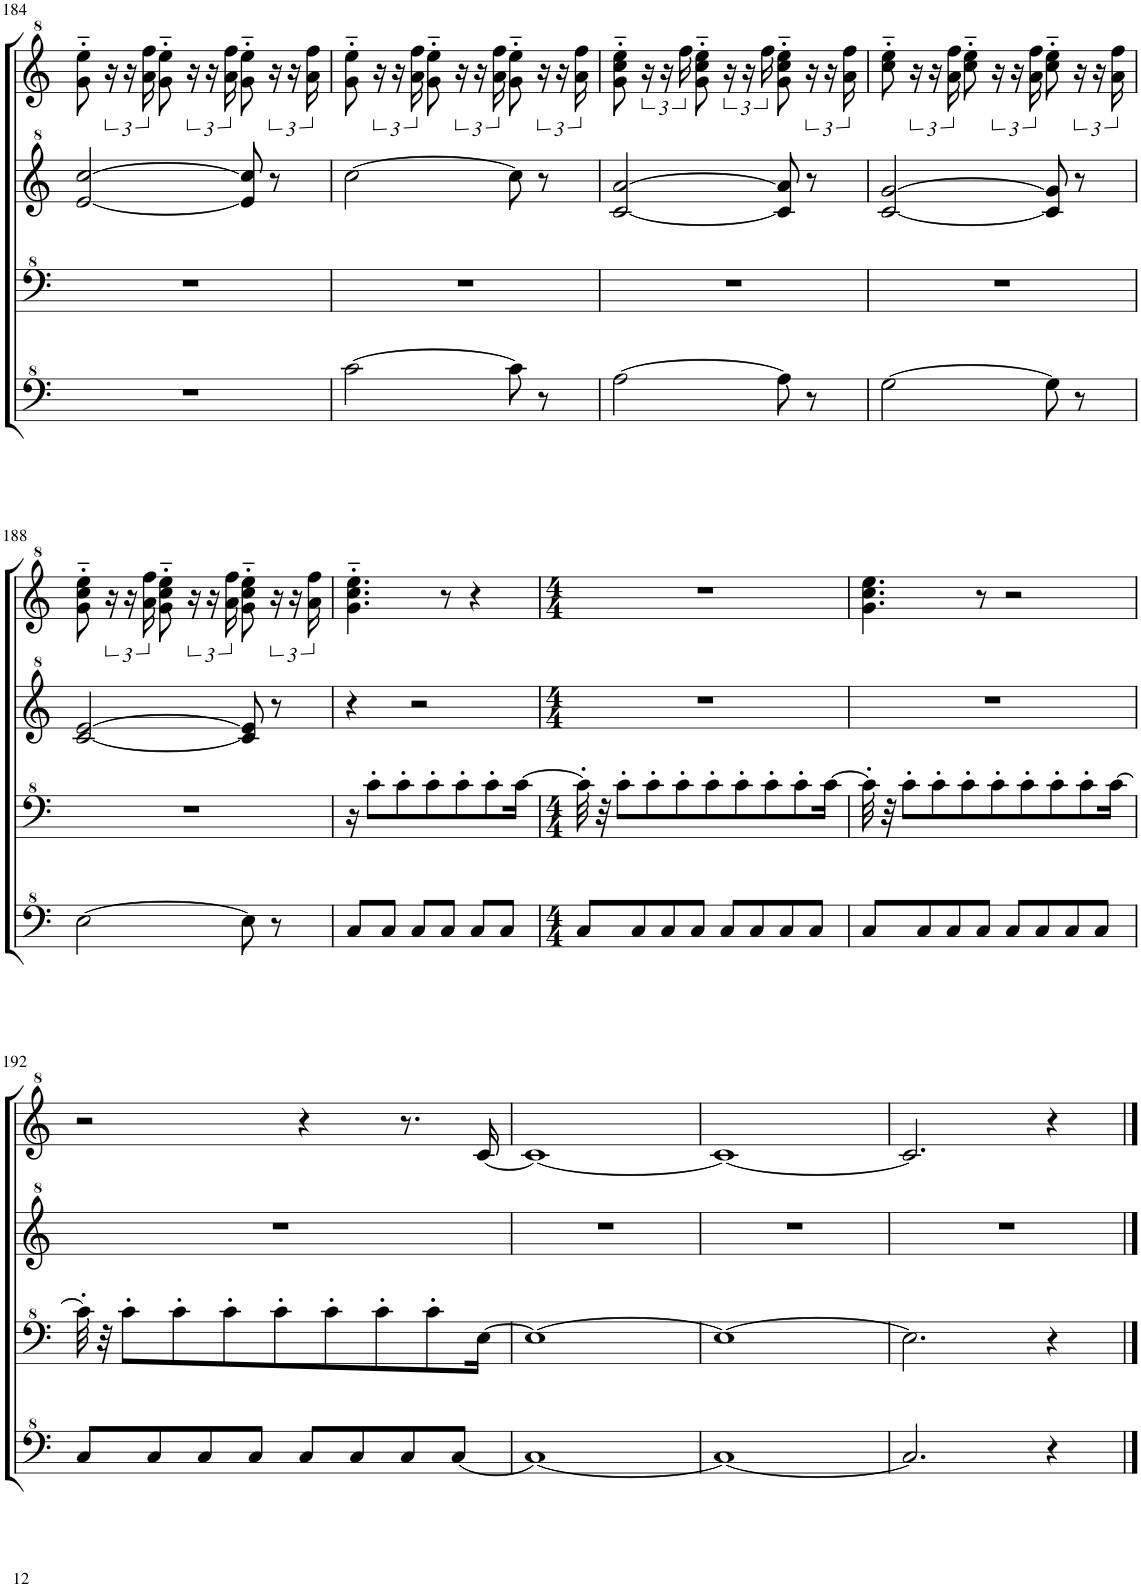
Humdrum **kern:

**kern	**kern	**kern	**kern
*part1	*part1	*part1	*part1
*staff4	*staff3	*staff2	*staff1
*I"Model III	*	*	*
!!LO:PB:g=z
*clefF^4	*clefF^4	*clefG^2	*clefG^2
*k[]	*k[]	*k[]	*k[]
*M3/4	*M3/4	*M3/4	*M3/4
=184	=184	=184	=184
2.r	2.r	[2ee/ [2ccc/	8gg\'~ 8eee\'~
.	.	.	24r
.	.	.	24r
.	.	.	24aa\ 24fff\
.	.	.	8gg\'~ 8eee\'~
.	.	.	24r
.	.	.	24r
.	.	.	24aa\ 24fff\
.	.	8ee/] 8ccc/]	8gg\'~ 8eee\'~
.	.	8r	24r
.	.	.	24r
.	.	.	24aa\ 24fff\
=185	=185	=185	=185
[2cc\	2.r	[2ccc\	8gg\'~ 8eee\'~
.	.	.	24r
.	.	.	24r
.	.	.	24aa\ 24fff\
.	.	.	8gg\'~ 8eee\'~
.	.	.	24r
.	.	.	24r
.	.	.	24aa\ 24fff\
8cc\]	.	8ccc\]	8gg\'~ 8eee\'~
8r	.	8r	24r
.	.	.	24r
.	.	.	24aa\ 24fff\
=186	=186	=186	=186
[2a\	2.r	[2cc/ [2aa/	8gg\'~ 8ccc\'~ 8eee\'~
.	.	.	24r
.	.	.	24r
.	.	.	24fff\
.	.	.	8gg\'~ 8ccc\'~ 8eee\'~
.	.	.	24r
.	.	.	24r
.	.	.	24fff\
8a\]	.	8cc/] 8aa/]	8gg\'~ 8ccc\'~ 8eee\'~
8r	.	8r	24r
.	.	.	24r
.	.	.	24aa\ 24fff\
=187	=187	=187	=187
[2g\	2.r	[2cc/ [2gg/	8ccc\'~ 8eee\'~
.	.	.	24r
.	.	.	24r
.	.	.	24aa\ 24fff\
.	.	.	8ccc\'~ 8eee\'~
.	.	.	24r
.	.	.	24r
.	.	.	24aa\ 24fff\
8g\]	.	8cc/] 8gg/]	8ccc\'~ 8eee\'~
8r	.	8r	24r
.	.	.	24r
.	.	.	24aa\ 24fff\
!!LO:LB:g=z
=188	=188	=188	=188
[2e\	2.r	[2cc/ [2ee/	8gg\'~ 8ccc\'~ 8eee\'~
.	.	.	24r
.	.	.	24r
.	.	.	24aa\ 24fff\
.	.	.	8gg\'~ 8ccc\'~ 8eee\'~
.	.	.	24r
.	.	.	24r
.	.	.	24aa\ 24fff\
8e\]	.	8cc/] 8ee/]	8gg\'~ 8ccc\'~ 8eee\'~
8r	.	8r	24r
.	.	.	24r
.	.	.	24aa\ 24fff\
=189	=189	=189	=189
8c/L	16r	4r	4.gg\'~ 4.ccc\'~ 4.eee\'~
.	8cc'\L	.	.
8c/J	.	.	.
.	8cc'\	.	.
8c/L	.	2r	.
.	8cc'\	.	.
8c/J	.	.	8r
.	8cc'\	.	.
8c/L	.	.	4r
.	8cc'\	.	.
8c/J	.	.	.
.	[16cc\Jk	.	.
=190	=190	=190	=190
*M4/4	*M4/4	*M4/4	*M4/4
8c/L	32cc'\]	1r	1r
.	32r	.	.
.	8cc'\L	.	.
8c/	.	.	.
.	8cc'\	.	.
8c/	.	.	.
.	8cc'\	.	.
8c/J	.	.	.
.	8cc'\	.	.
8c/L	.	.	.
.	8cc'\	.	.
8c/	.	.	.
.	8cc'\	.	.
8c/	.	.	.
.	8cc'\	.	.
8c/J	.	.	.
.	[16cc\Jk	.	.
=191	=191	=191	=191
8c/L	32cc'\]	1r	4.gg\ 4.ccc\ 4.eee\
.	32r	.	.
.	8cc'\L	.	.
8c/	.	.	.
.	8cc'\	.	.
8c/	.	.	.
.	8cc'\	.	.
8c/J	.	.	8r
.	8cc'\	.	.
8c/L	.	.	2r
.	8cc'\	.	.
8c/	.	.	.
.	8cc'\	.	.
8c/	.	.	.
.	8cc'\	.	.
8c/J	.	.	.
.	[16cc\Jk	.	.
!!LO:LB:g=z
=192	=192	=192	=192
8c/L	32cc'\]	1r	2r
.	32r	.	.
.	8cc'\L	.	.
8c/	.	.	.
.	8cc'\	.	.
8c/	.	.	.
.	8cc'\	.	.
8c/J	.	.	.
.	8cc'\	.	.
8c/L	.	.	4r
.	8cc'\	.	.
8c/	.	.	.
.	8cc'\	.	.
8c/	.	.	8.r
.	8cc'\	.	.
[8c/J	.	.	.
.	[16e\Jk	.	[16cc/
=193	=193	=193	=193
1c_	1e_	1r	1cc_
=194	=194	=194	=194
1c_	1e_	1r	1cc_
=195	=195	=195	=195
2.c/]	2.e\]	1r	2.cc/]
4r	4r	.	4r
==	==	==	==
*-	*-	*-	*-
